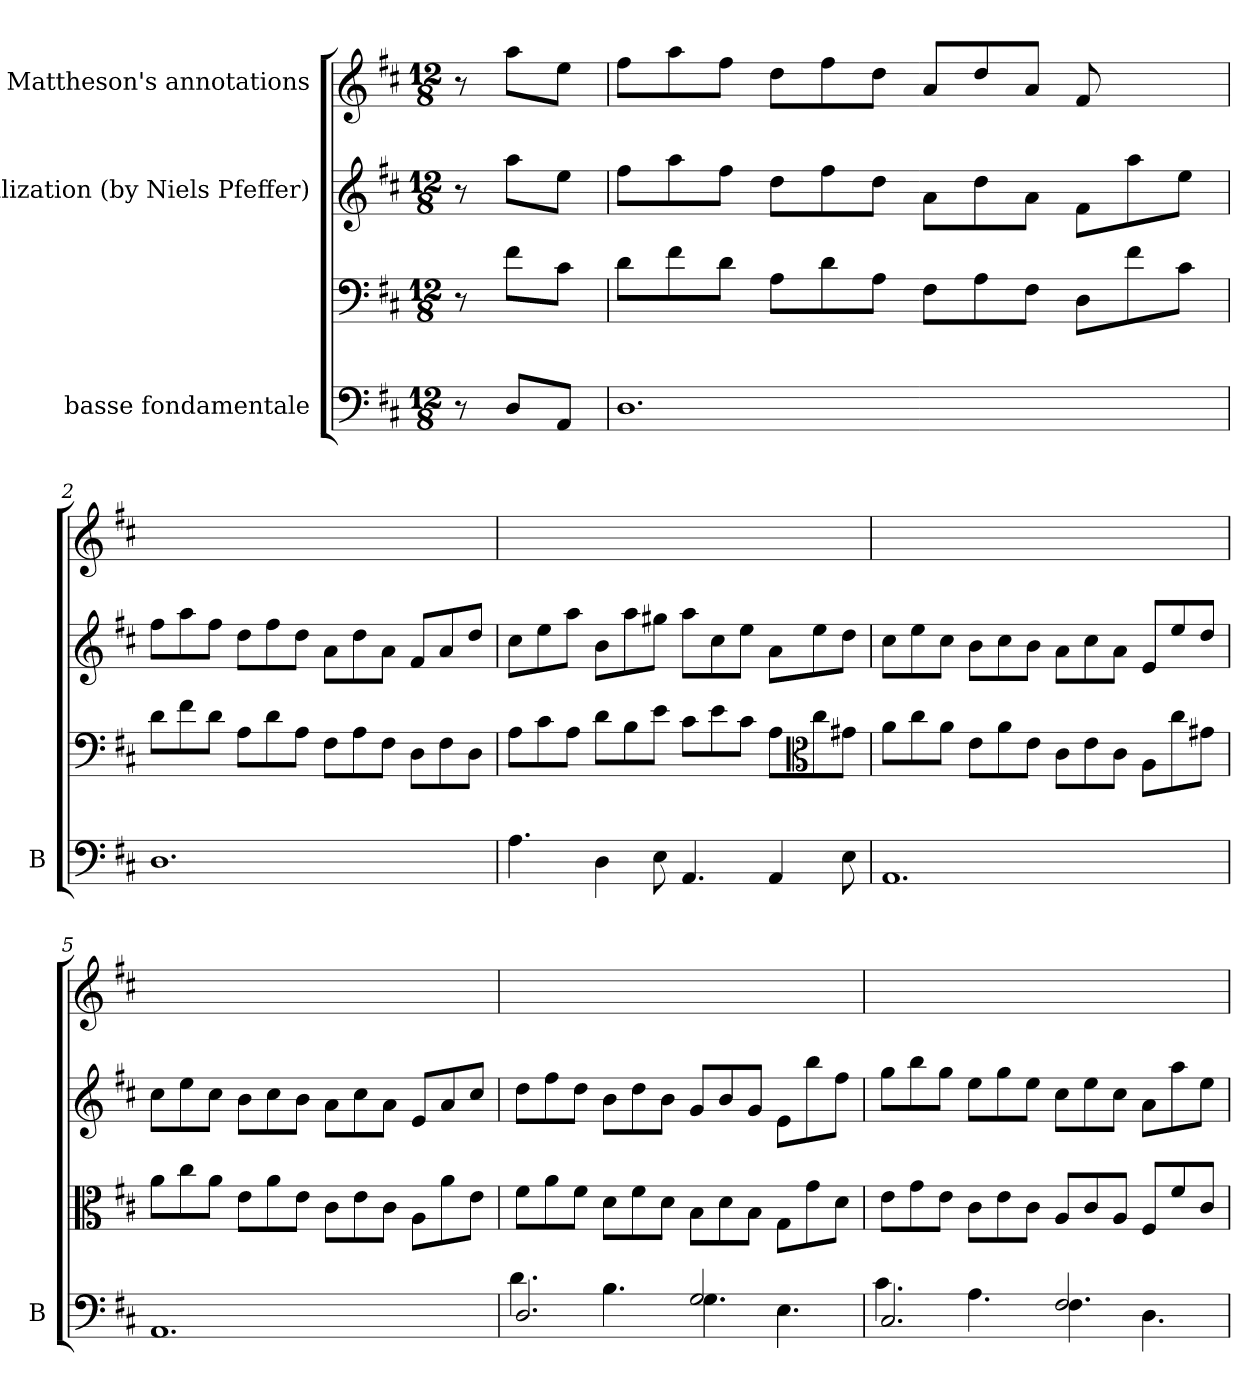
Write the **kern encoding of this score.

**kern	**kern	**dynam	**kern	**kern
*part4	*part3	*part3	*part2	*part1
*staff4	*staff3	*staff3	*staff2	*staff1
*I"basse fondamentale	*	*	*I"realization (by Niels Pfeffer)	*I"Mattheson's annotations
*I'B	*	*	*	*
*clefF4	*clefF4	*	*clefG2	*clefG2
*k[f#c#]	*k[f#c#]	*	*k[f#c#]	*k[f#c#]
*D:	*D:	*	*D:	*D:
*M12/8	*M12/8	*	*M12/8	*M12/8
=	=	=	=	=
!	!	!LO:DY:a	!	!
8r	8r	Prestissimo.	8r	8r
8DL	8f#L	.	8aaL	8aa\L
8AAJ	8c#J	.	8eeJ	8ee\J
=1	=1	=1	=1	=1
1.D	8dL	.	8ff#L	8ff#\L
.	8f#	.	8aa	8aa\
.	8dJ	.	8ff#J	8ff#\J
.	8AL	.	8ddL	8dd\L
.	8d	.	8ff#	8ff#\
.	8AJ	.	8ddJ	8dd\J
.	8F#L	.	8aL	8a/L
.	8A	.	8dd	8dd/
.	8F#J	.	8aJ	8a/J
.	8DL	.	8f#L	8f#
.	8f#	.	8aa	8ryy
.	8c#J	.	8eeJ	8ryy
=2	=2	=2	=2	=2
1.D	8dL	.	8ff#L	1.ryy
.	8f#	.	8aa	.
.	8dJ	.	8ff#J	.
.	8AL	.	8ddL	.
.	8d	.	8ff#	.
.	8AJ	.	8ddJ	.
.	8F#L	.	8aL	.
.	8A	.	8dd	.
.	8F#J	.	8aJ	.
.	8DL	.	8f#L	.
.	8F#	.	8a	.
.	8DJ	.	8ddJ	.
=3	=3	=3	=3	=3
4.A	8AL	.	8cc#L	1.ryy
.	8c#	.	8ee	.
.	8AJ	.	8aaJ	.
4D	8dL	.	8bL	.
.	8B	.	8aa	.
8E	8eJ	.	8gg#XJ	.
4.AA	8c#L	.	8aaL	.
.	8e	.	8cc#	.
.	8c#J	.	8eeJ	.
4AA	8AL	.	8aL	.
*	*clefC3	*	*	*
.	8cc#	.	8ee	.
8E	8g#XJ	.	8ddJ	.
=4	=4	=4	=4	=4
1.AA	8aL	.	8cc#L	1.ryy
.	8cc#	.	8ee	.
.	8aJ	.	8cc#J	.
.	8eL	.	8bL	.
.	8a	.	8cc#	.
.	8eJ	.	8bJ	.
.	8c#L	.	8aL	.
.	8e	.	8cc#	.
.	8c#J	.	8aJ	.
.	8AL	.	8eL	.
.	8cc#	.	8ee	.
.	8g#XJ	.	8ddJ	.
=5	=5	=5	=5	=5
1.AA	8aL	.	8cc#L	1.ryy
.	8cc#	.	8ee	.
.	8aJ	.	8cc#J	.
.	8eL	.	8bL	.
.	8a	.	8cc#	.
.	8eJ	.	8bJ	.
.	8c#L	.	8aL	.
.	8e	.	8cc#	.
.	8c#J	.	8aJ	.
.	8AL	.	8eL	.
.	8a	.	8a	.
.	8eJ	.	8cc#J	.
=6	=6	=6	=6	=6
*^	*	*	*	*
2.D	4.di	8f#L	.	8ddL	1.ryy
.	.	8a	.	8ff#	.
.	.	8f#J	.	8ddJ	.
.	4.Bi	8dL	.	8bL	.
.	.	8f#	.	8dd	.
.	.	8dJ	.	8bJ	.
2.G	4.Gi	8BL	.	8gL	.
.	.	8d	.	8b	.
.	.	8BJ	.	8gJ	.
.	4.Ei	8GL	.	8eL	.
.	.	8g	.	8bb	.
.	.	8dJ	.	8ff#J	.
=7	=7	=7	=7	=7	=7
2.C#	4.c#i	8eL	.	8ggL	1.ryy
.	.	8g	.	8bb	.
.	.	8eJ	.	8ggJ	.
.	4.Ai	8c#L	.	8eeL	.
.	.	8e	.	8gg	.
.	.	8c#J	.	8eeJ	.
2.F#	4.F#i	8AL	.	8cc#L	.
.	.	8c#	.	8ee	.
.	.	8AJ	.	8cc#J	.
.	4.Di	8F#L	.	8aL	.
.	.	8f#	.	8aa	.
.	.	8c#J	.	8eeJ	.
*v	*v	*	*	*	*
=	=	=	=	=
*-	*-	*-	*-	*-
